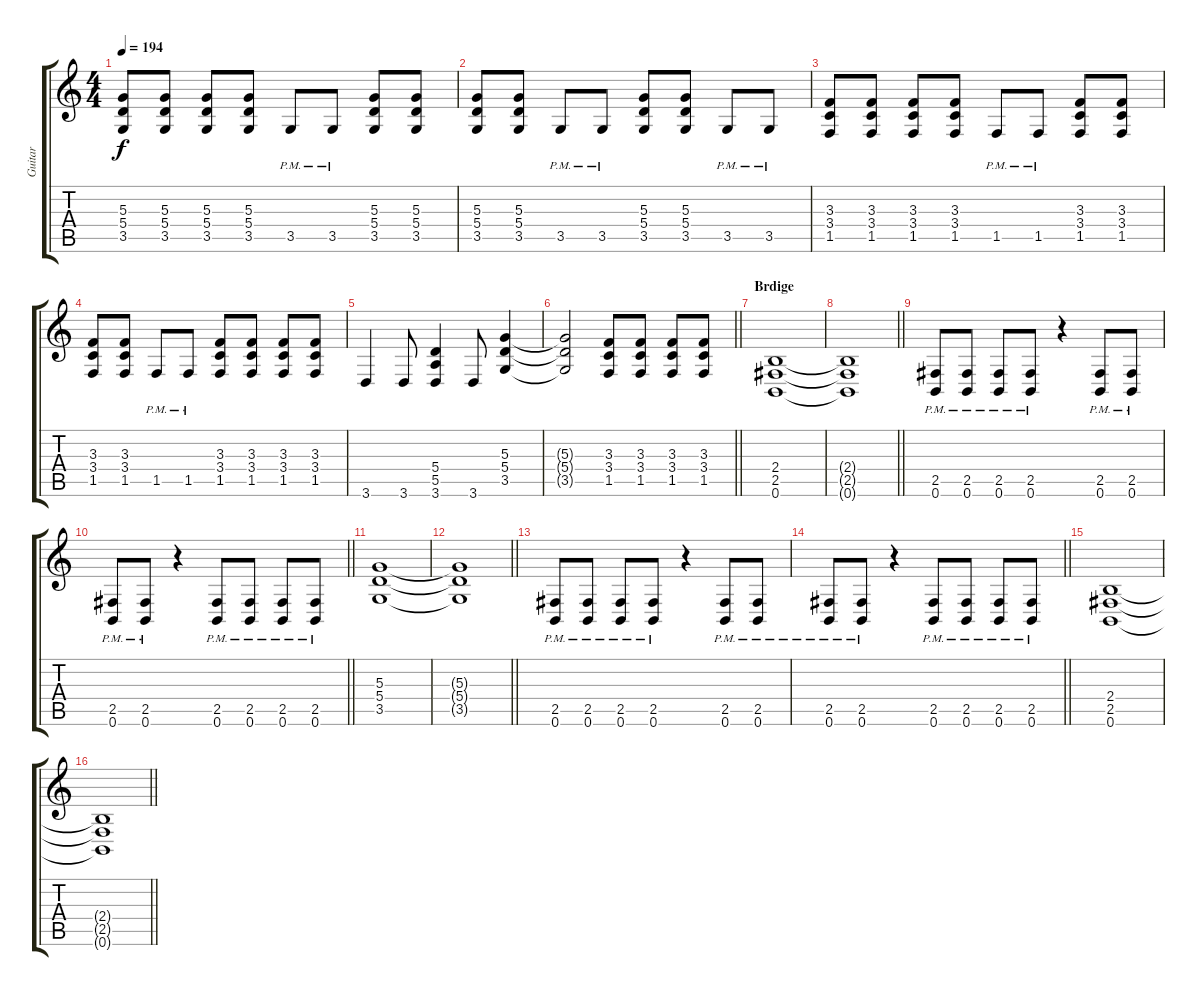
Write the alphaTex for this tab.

\track ("Guitar" "Guitar") {instrument distortionguitar}
\staff {score tabs}
\tuning (B3 Gb3 D3 A2 E2 B1) {hide}
\ts (4 4)
\tempo 194
\clef g2
\ks c
(5.3 5.4 3.5).8{dy f} (5.3 5.4 3.5).8 (5.3 5.4 3.5).8 (5.3 5.4 3.5).8 3.5{pm}.8 3.5{pm}.8 (5.3 5.4 3.5).8 (5.3 5.4 3.5).8 |
(5.3 5.4 3.5).8 (5.3 5.4 3.5).8 3.5{pm}.8 3.5{pm}.8 (5.3 5.4 3.5).8 (5.3 5.4 3.5).8 3.5{pm}.8 3.5{pm}.8 |
(3.3 3.4 1.5).8 (3.3 3.4 1.5).8 (3.3 3.4 1.5).8 (3.3 3.4 1.5).8 1.5{pm}.8 1.5{pm}.8 (3.3 3.4 1.5).8 (3.3 3.4 1.5).8 |
(3.3 3.4 1.5).8 (3.3 3.4 1.5).8 1.5{pm}.8 1.5{pm}.8 (3.3 3.4 1.5).8 (3.3 3.4 1.5).8 (3.3 3.4 1.5).8 (3.3 3.4 1.5).8 |
3.6.4 3.6.8 (5.4 5.5 3.6).4 3.6.8 (5.3 5.4 3.5).4 |
\barLineRight lightlight
(5.3{t} 5.4{t} 3.5{t}).2 (3.3 3.4 1.5).8 (3.3 3.4 1.5).8 (3.3 3.4 1.5).8 (3.3 3.4 1.5).8 |
\section ("" "Brdige")
(2.4 2.5 0.6).1{balance 8} |
\barLineRight lightlight
(2.4{t} 2.5{t} 0.6{t}).1 |
(2.5{pm} 0.6{pm}).8 (2.5{pm} 0.6{pm}).8 (2.5{pm} 0.6{pm}).8 (2.5{pm} 0.6{pm}).8 r.4 (2.5{pm} 0.6{pm}).8 (2.5{pm} 0.6{pm}).8 |
\barLineRight lightlight
(2.5{pm} 0.6{pm}).8 (2.5{pm} 0.6{pm}).8 r.4 (2.5{pm} 0.6{pm}).8 (2.5{pm} 0.6{pm}).8 (2.5{pm} 0.6{pm}).8 (2.5{pm} 0.6{pm}).8 |
(5.3 5.4 3.5).1 |
\barLineRight lightlight
(5.3{t} 5.4{t} 3.5{t}).1 |
(2.5{pm} 0.6{pm}).8 (2.5{pm} 0.6{pm}).8 (2.5{pm} 0.6{pm}).8 (2.5{pm} 0.6{pm}).8 r.4 (2.5{pm} 0.6{pm}).8 (2.5{pm} 0.6{pm}).8 |
\barLineRight lightlight
(2.5{pm} 0.6{pm}).8 (2.5{pm} 0.6{pm}).8 r.4 (2.5{pm} 0.6{pm}).8 (2.5{pm} 0.6{pm}).8 (2.5{pm} 0.6{pm}).8 (2.5{pm} 0.6{pm}).8 |
(2.4 2.5 0.6).1{balance 8} |
\barLineRight lightlight
(2.4{t} 2.5{t} 0.6{t}).1
